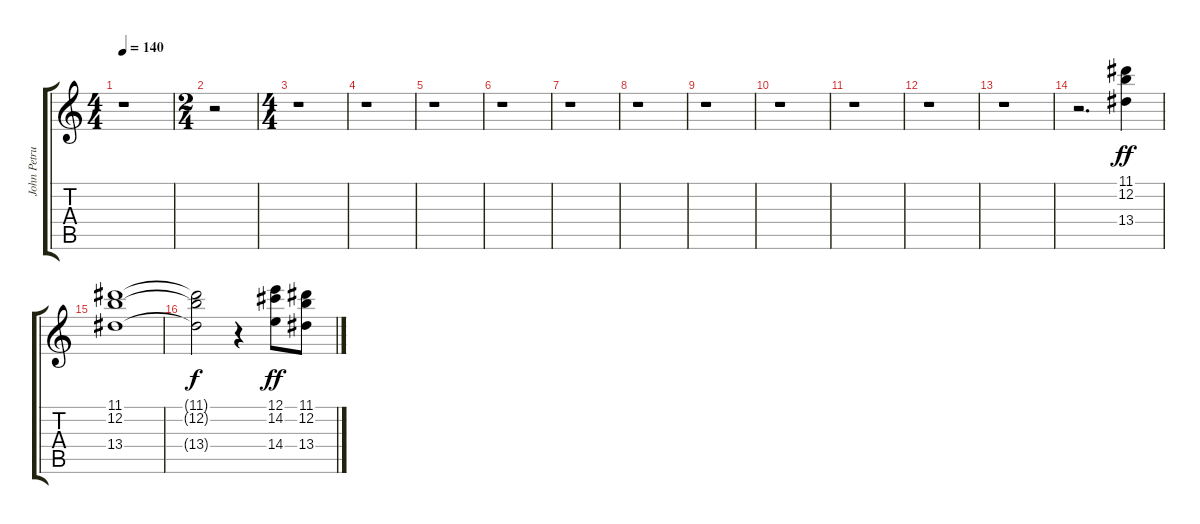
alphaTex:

\track ("John Petrucci Solo" "John Petru") {instrument distortionguitar}
\staff {score tabs}
\tuning (E4 B3 G3 D3 A2 E2) {hide}
\ts (4 4)
\tempo 140
\clef g2
\ks c
r.1{dy f} |
\ts (2 4)
r.2 |
\ts (4 4)
r.1 |
r.1 |
r.1 |
r.1 |
r.1 |
r.1 |
r.1 |
r.1 |
r.1 |
r.1 |
r.1 |
r.2{d} (11.1 12.2 13.4).4{dy ff} |
(11.1 12.2 13.4).1 |
(11.1{t} 12.2{t} 13.4{t}).2{dy f} r.4 (12.1 14.2 14.4).8{dy ff} (11.1 12.2 13.4).8
